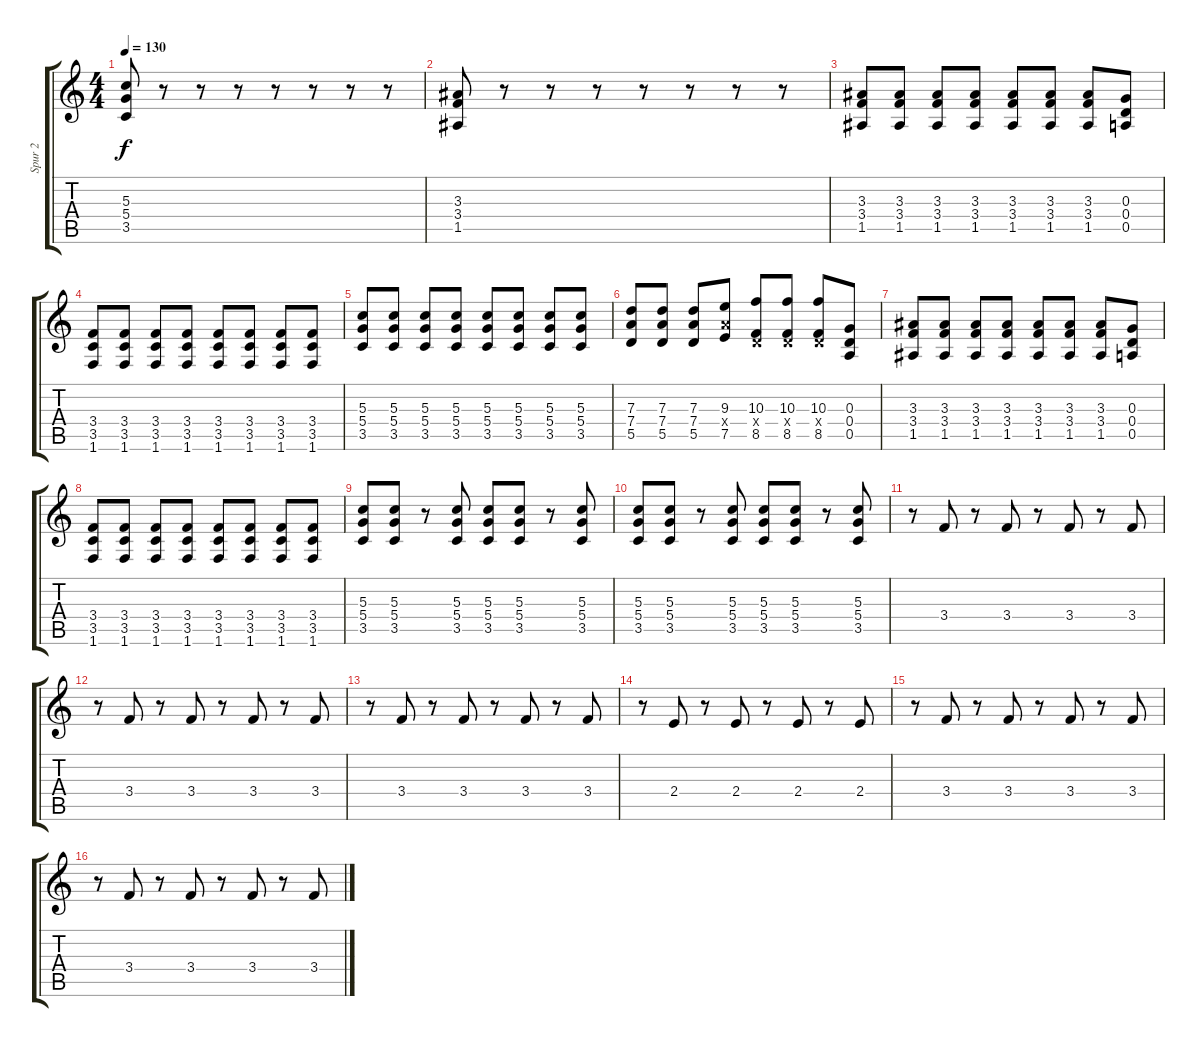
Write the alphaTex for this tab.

\track ("Spur 2" "Spur 2") {instrument distortionguitar}
\staff {score tabs}
\tuning (E4 B3 G3 D3 A2 E2) {hide}
\ts (4 4)
\tempo 130
\clef g2
\ks c
(5.3 5.4 3.5).8{dy f instrument distortionguitar} r.8 r.8 r.8 r.8 r.8 r.8 r.8 |
(3.3 3.4 1.5).8 r.8 r.8 r.8 r.8 r.8 r.8 r.8 |
(3.3 3.4 1.5).8 (3.3 3.4 1.5).8 (3.3 3.4 1.5).8 (3.3 3.4 1.5).8 (3.3 3.4 1.5).8 (3.3 3.4 1.5).8 (3.3 3.4 1.5).8 (0.3 0.4 0.5).8 |
(3.4 3.5 1.6).8 (3.4 3.5 1.6).8 (3.4 3.5 1.6).8 (3.4 3.5 1.6).8 (3.4 3.5 1.6).8 (3.4 3.5 1.6).8 (3.4 3.5 1.6).8 (3.4 3.5 1.6).8 |
(5.3 5.4 3.5).8 (5.3 5.4 3.5).8 (5.3 5.4 3.5).8 (5.3 5.4 3.5).8 (5.3 5.4 3.5).8 (5.3 5.4 3.5).8 (5.3 5.4 3.5).8 (5.3 5.4 3.5).8 |
(7.3 7.4 5.5).8 (7.3 7.4 5.5).8 (7.3 7.4 5.5).8 (9.3 7.4{x} 7.5).8 (10.3 0.4{x} 8.5).8 (10.3 0.4{x} 8.5).8 (10.3 0.4{x} 8.5).8 (0.3 0.4 0.5).8 |
(3.3 3.4 1.5).8 (3.3 3.4 1.5).8 (3.3 3.4 1.5).8 (3.3 3.4 1.5).8 (3.3 3.4 1.5).8 (3.3 3.4 1.5).8 (3.3 3.4 1.5).8 (0.3 0.4 0.5).8 |
(3.4 3.5 1.6).8 (3.4 3.5 1.6).8 (3.4 3.5 1.6).8 (3.4 3.5 1.6).8 (3.4 3.5 1.6).8 (3.4 3.5 1.6).8 (3.4 3.5 1.6).8 (3.4 3.5 1.6).8 |
(5.3 5.4 3.5).8 (5.3 5.4 3.5).8 r.8 (5.3 5.4 3.5).8 (5.3 5.4 3.5).8 (5.3 5.4 3.5).8 r.8 (5.3 5.4 3.5).8 |
(5.3 5.4 3.5).8 (5.3 5.4 3.5).8 r.8 (5.3 5.4 3.5).8 (5.3 5.4 3.5).8 (5.3 5.4 3.5).8 r.8 (5.3 5.4 3.5).8 |
r.8{instrument electricguitarclean} 3.4.8 r.8 3.4.8 r.8 3.4.8 r.8 3.4.8 |
r.8{instrument electricguitarclean} 3.4.8 r.8 3.4.8 r.8 3.4.8 r.8 3.4.8 |
r.8{instrument electricguitarclean} 3.4.8 r.8 3.4.8 r.8 3.4.8 r.8 3.4.8 |
r.8{instrument electricguitarclean} 2.4.8 r.8 2.4.8 r.8 2.4.8 r.8 2.4.8 |
r.8{instrument electricguitarclean} 3.4.8 r.8 3.4.8 r.8 3.4.8 r.8 3.4.8 |
r.8{instrument electricguitarclean} 3.4.8 r.8 3.4.8 r.8 3.4.8 r.8 3.4.8
